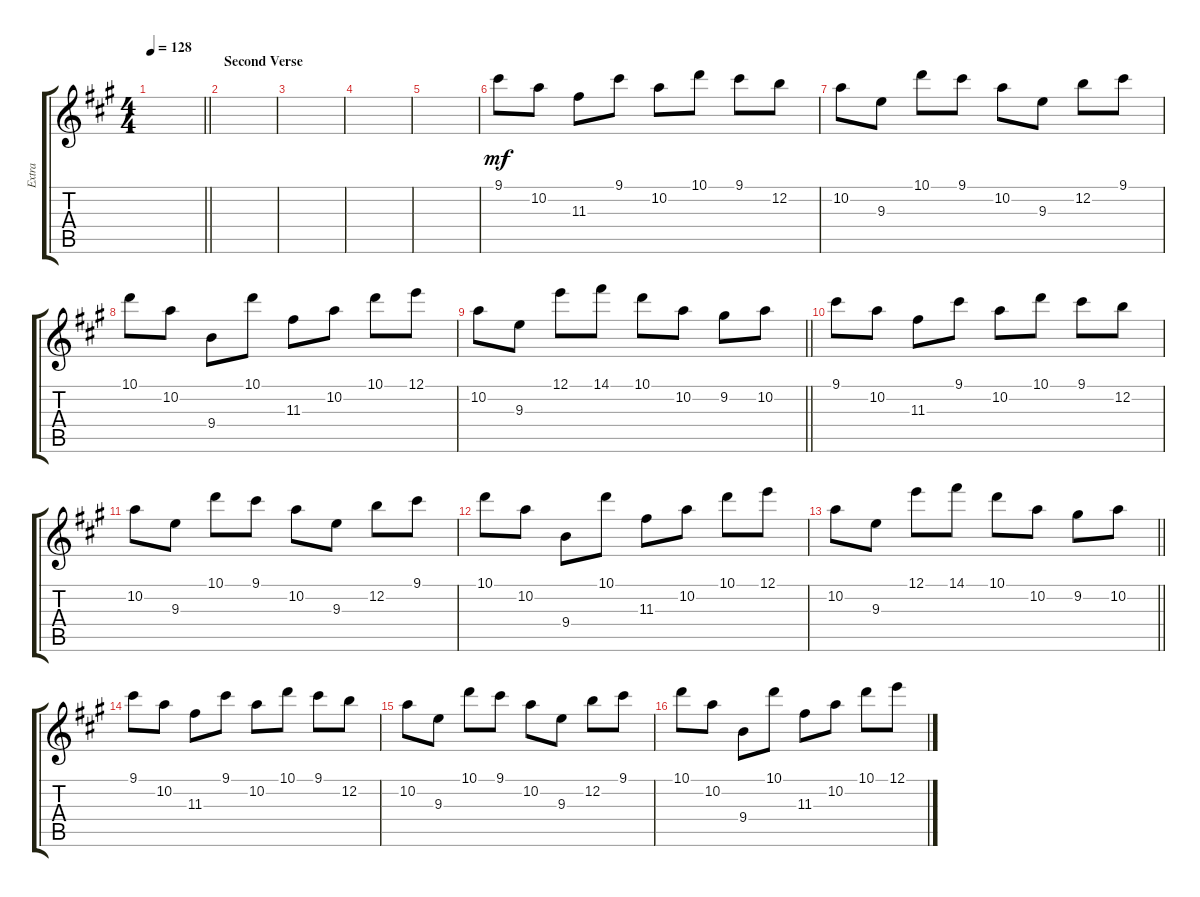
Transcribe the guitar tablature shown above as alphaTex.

\track ("Extra" "Extra") {instrument acousticguitarnylon}
\staff {score tabs}
\tuning (E4 B3 G3 D3 A2 E2) {hide}
\ts (4 4)
\tempo 128
\clef g2
\barLineRight lightlight
\ks f#minor
|
\section ("" "Second Verse")
|
|
|
|
9.1.8{dy mf} 10.2.8 11.3.8 9.1.8 10.2.8 10.1.8 9.1.8 12.2.8 |
10.2.8 9.3.8 10.1.8 9.1.8 10.2.8 9.3.8 12.2.8 9.1.8 |
10.1.8 10.2.8 9.4.8 10.1.8 11.3.8 10.2.8 10.1.8 12.1.8 |
\barLineRight lightlight
10.2.8 9.3.8 12.1.8 14.1.8 10.1.8 10.2.8 9.2.8 10.2.8 |
9.1.8 10.2.8 11.3.8 9.1.8 10.2.8 10.1.8 9.1.8 12.2.8 |
10.2.8 9.3.8 10.1.8 9.1.8 10.2.8 9.3.8 12.2.8 9.1.8 |
10.1.8 10.2.8 9.4.8 10.1.8 11.3.8 10.2.8 10.1.8 12.1.8 |
\barLineRight lightlight
10.2.8 9.3.8 12.1.8 14.1.8 10.1.8 10.2.8 9.2.8 10.2.8 |
9.1.8 10.2.8 11.3.8 9.1.8 10.2.8 10.1.8 9.1.8 12.2.8 |
10.2.8 9.3.8 10.1.8 9.1.8 10.2.8 9.3.8 12.2.8 9.1.8 |
10.1.8 10.2.8 9.4.8 10.1.8 11.3.8 10.2.8 10.1.8 12.1.8
